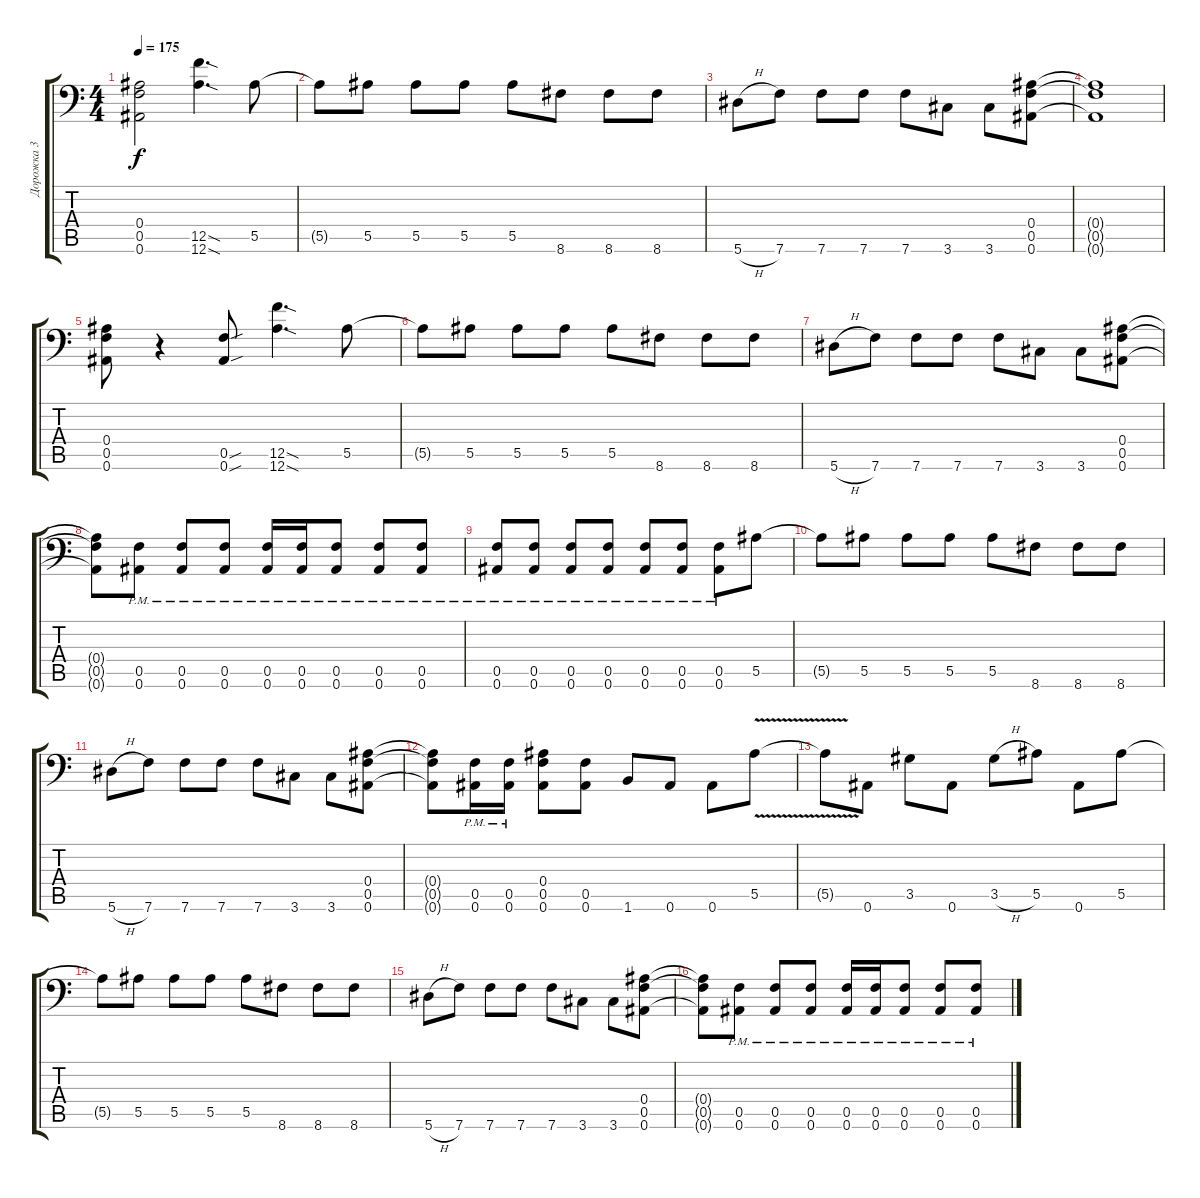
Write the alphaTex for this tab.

\track ("Дорожка 3" "Дорожка 3") {instrument overdrivenguitar}
\staff {score tabs}
\tuning (C4 G3 Eb3 Bb2 F2 Bb1) {hide}
\ts (4 4)
\tempo 175
\clef f4
\ks c
(0.4{t} 0.5{t} 0.6{t}).2{dy f} (12.5{sod} 12.6{sod}).4{d} 5.5.8 |
5.5{t}.8 5.5.8 5.5.8 5.5.8 5.5.8 8.6.8 8.6.8 8.6.8 |
5.6{h}.8 7.6.8 7.6.8 7.6.8 7.6.8 3.6.8 3.6.8 (0.4 0.5 0.6).8 |
(0.4{t} 0.5{t} 0.6{t}).1 |
(0.4 0.5 0.6).8 r.4 (0.5{sou} 0.6{sou}).8 (12.5{sod} 12.6{sod}).4{d} 5.5.8 |
5.5{t}.8 5.5.8 5.5.8 5.5.8 5.5.8 8.6.8 8.6.8 8.6.8 |
5.6{h}.8 7.6.8 7.6.8 7.6.8 7.6.8 3.6.8 3.6.8 (0.4 0.5 0.6).8 |
(0.4{t} 0.5{t} 0.6{t}).8 (0.5{pm} 0.6{pm}).8 (0.5{pm} 0.6{pm}).8 (0.5{pm} 0.6{pm}).8 (0.5{pm} 0.6{pm}).16 (0.5{pm} 0.6{pm}).16 (0.5{pm} 0.6{pm}).8 (0.5{pm} 0.6{pm}).8 (0.5{pm} 0.6{pm}).8 |
(0.5{pm} 0.6{pm}).8 (0.5{pm} 0.6{pm}).8 (0.5{pm} 0.6{pm}).8 (0.5{pm} 0.6{pm}).8 (0.5{pm} 0.6{pm}).8 (0.5{pm} 0.6{pm}).8 (0.5{pm} 0.6{pm}).8 5.5.8 |
5.5{t}.8 5.5.8 5.5.8 5.5.8 5.5.8 8.6.8 8.6.8 8.6.8 |
5.6{h}.8 7.6.8 7.6.8 7.6.8 7.6.8 3.6.8 3.6.8 (0.4 0.5 0.6).8 |
(0.4{t} 0.5{t} 0.6{t}).8 (0.5{pm} 0.6{pm}).16 (0.5{pm} 0.6{pm}).16 (0.4 0.5 0.6).8 (0.5 0.6).8 1.6.8 0.6.8 0.6.8 5.5{v}.8 |
5.5{t}.8 0.6.8 3.5.8 0.6.8 3.5{h}.8 5.5.8 0.6.8 5.5.8 |
5.5{t}.8 5.5.8 5.5.8 5.5.8 5.5.8 8.6.8 8.6.8 8.6.8 |
5.6{h}.8 7.6.8 7.6.8 7.6.8 7.6.8 3.6.8 3.6.8 (0.4 0.5 0.6).8 |
(0.4{t} 0.5{t} 0.6{t}).8 (0.5{pm} 0.6{pm}).8 (0.5{pm} 0.6{pm}).8 (0.5{pm} 0.6{pm}).8 (0.5{pm} 0.6{pm}).16 (0.5{pm} 0.6{pm}).16 (0.5{pm} 0.6{pm}).8 (0.5{pm} 0.6{pm}).8 (0.5{pm} 0.6{pm}).8
